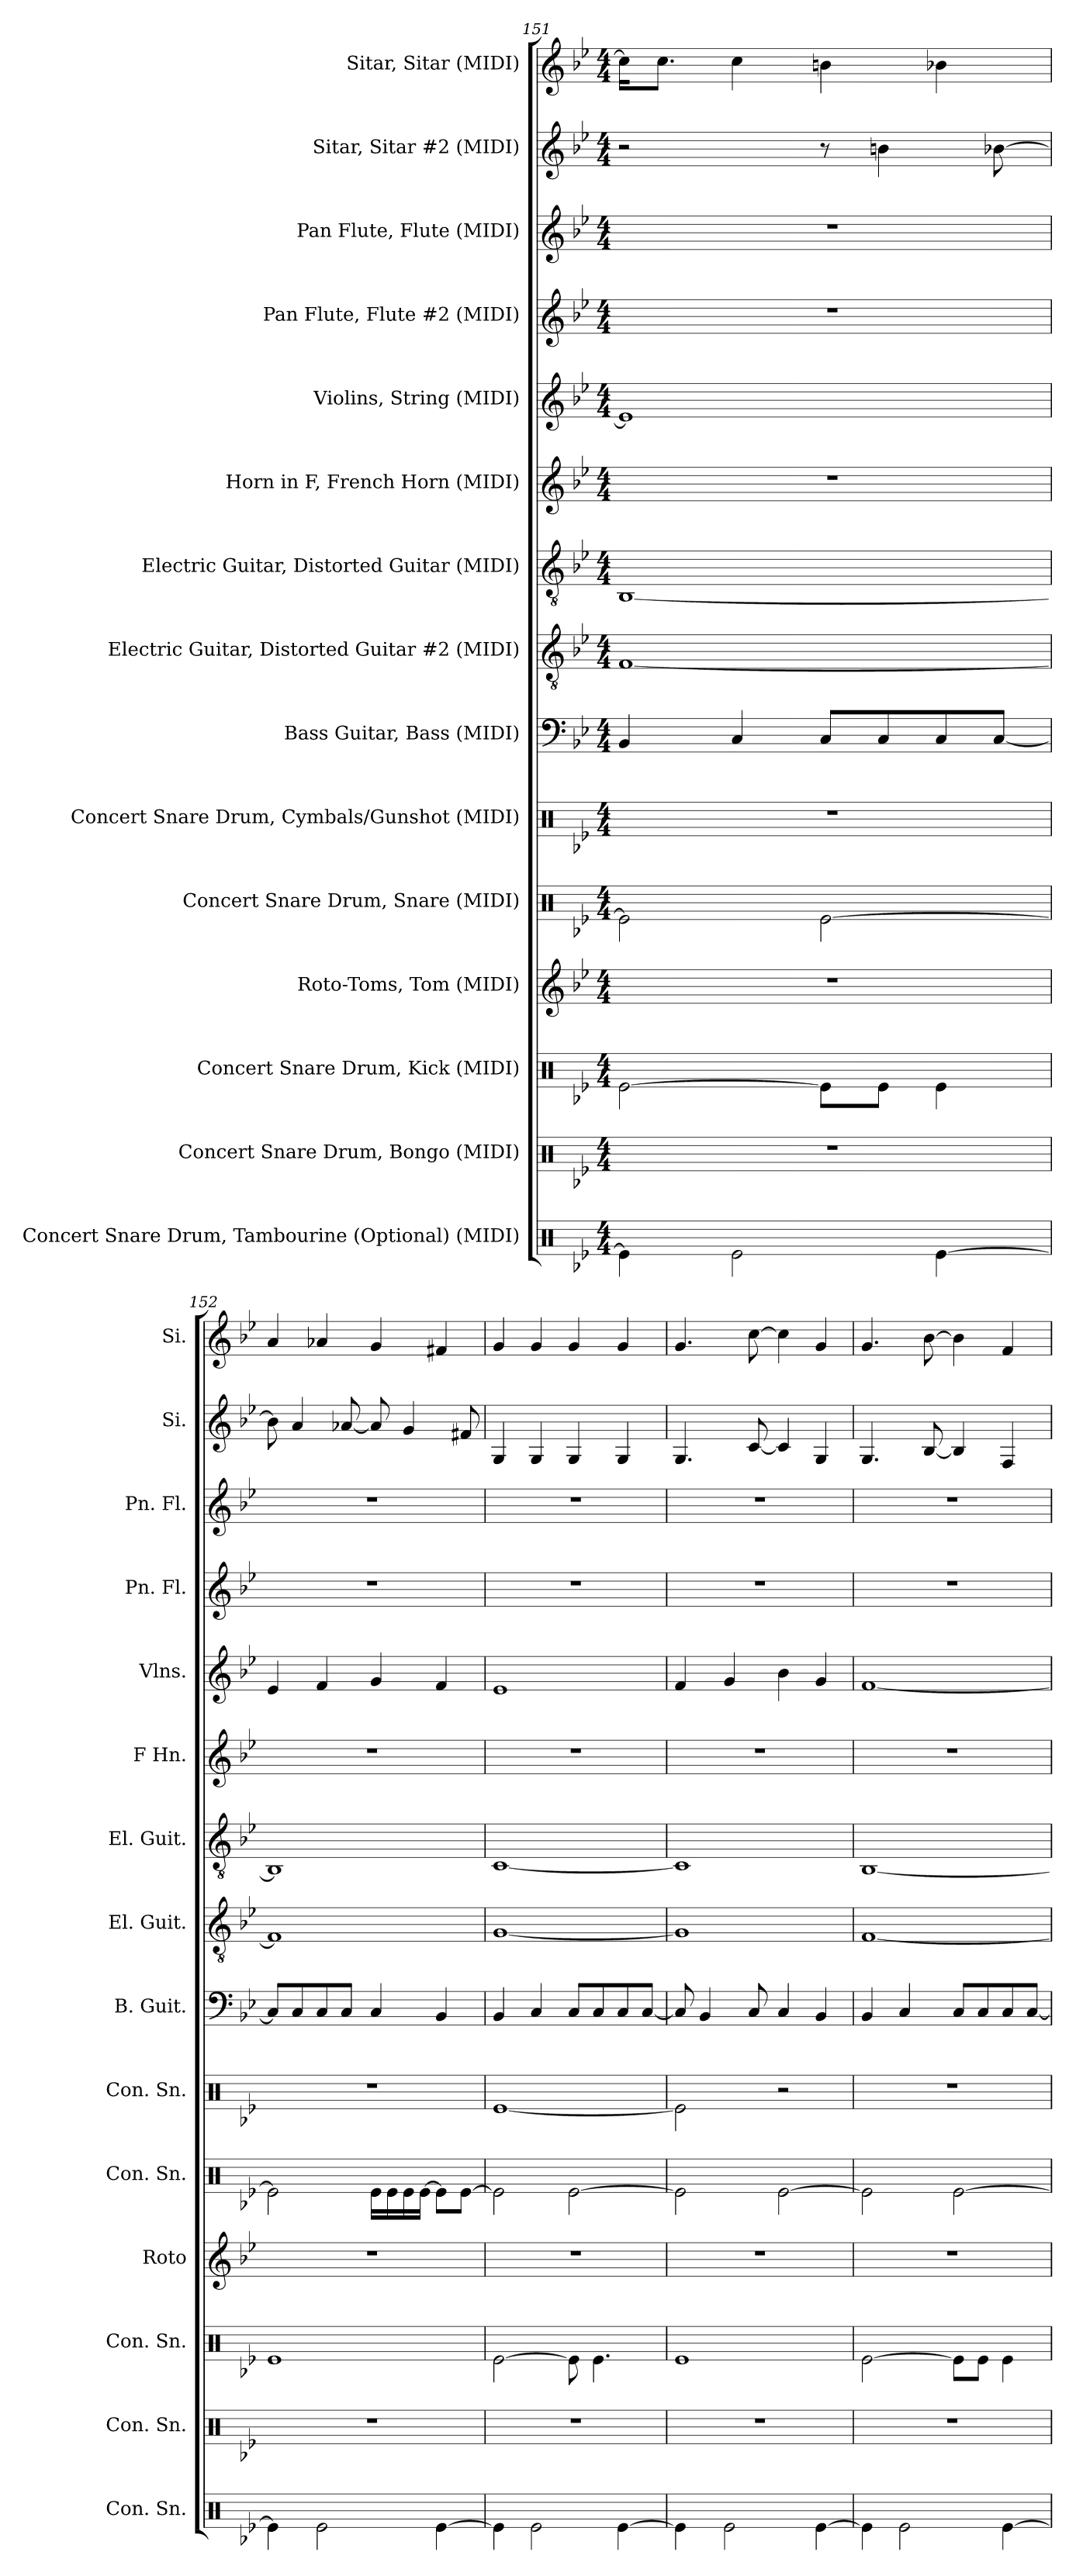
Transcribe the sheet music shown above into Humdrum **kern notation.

**kern	**kern	**kern	**kern	**kern	**kern	**kern	**kern	**kern	**kern	**kern	**kern	**kern	**kern	**kern
*part15	*part14	*part13	*part12	*part11	*part10	*part9	*part8	*part7	*part6	*part5	*part4	*part3	*part2	*part1
*staff15	*staff14	*staff13	*staff12	*staff11	*staff10	*staff9	*staff8	*staff7	*staff6	*staff5	*staff4	*staff3	*staff2	*staff1
*I"Concert Snare Drum, Tambourine (Optional) (MIDI)	*I"Concert Snare Drum, Bongo (MIDI)	*I"Concert Snare Drum, Kick (MIDI)	*I"Roto-Toms, Tom (MIDI)	*I"Concert Snare Drum, Snare (MIDI)	*I"Concert Snare Drum, Cymbals/Gunshot (MIDI)	*I"Bass Guitar, Bass (MIDI)	*I"Electric Guitar, Distorted Guitar #2 (MIDI)	*I"Electric Guitar, Distorted Guitar (MIDI)	*I"Horn in F, French Horn (MIDI)	*I"Violins, String (MIDI)	*I"Pan Flute, Flute #2 (MIDI)	*I"Pan Flute, Flute (MIDI)	*I"Sitar, Sitar #2 (MIDI)	*I"Sitar, Sitar (MIDI)
*I'Con. Sn.	*I'Con. Sn.	*I'Con. Sn.	*I'Roto	*I'Con. Sn.	*I'Con. Sn.	*I'B. Guit.	*I'El. Guit.	*I'El. Guit.	*I'F Hn.	*I'Vlns.	*I'Pn. Fl.	*I'Pn. Fl.	*I'Si.	*I'Si.
!!LO:PB:g=z
*clefX	*clefX	*clefX	*clefG2	*clefX	*clefX	*clefF4	*clefGv2	*clefGv2	*clefG2	*clefG2	*clefG2	*clefG2	*clefG2	*clefG2
*	*	*	*	*	*	*ITrd7c12	*	*	*ITrd4c7	*	*	*	*	*
*k[b-e-]	*k[b-e-]	*k[b-e-]	*k[b-e-]	*k[b-e-]	*k[b-e-]	*k[b-e-]	*k[b-e-]	*k[b-e-]	*k[b-e-a-]	*k[b-e-]	*k[b-e-]	*k[b-e-]	*k[b-e-]	*k[b-e-]
*M4/4	*M4/4	*M4/4	*M4/4	*M4/4	*M4/4	*M4/4	*M4/4	*M4/4	*M4/4	*M4/4	*M4/4	*M4/4	*M4/4	*M4/4
=151	=151	=151	=151	=151	=151	=151	=151	=151	=151	=151	=151	=151	=151	=151
4Re\]	1r	[2Re\	1r	2Re\]	1r	4BBB-/	[1F	[1BB-	1r	1e-]	1r	1r	2r	16cc\KL]
.	.	.	.	.	.	.	.	.	.	.	.	.	.	8.cc\J
2Re\	.	.	.	.	.	4CC/	.	.	.	.	.	.	.	4cc\
.	.	8Re\L]	.	[2Re\	.	8CC/L	.	.	.	.	.	.	8r	4bn\
.	.	8Re\J	.	.	.	8CC/	.	.	.	.	.	.	4bn\	.
[4Re\	.	4Re\	.	.	.	8CC/	.	.	.	.	.	.	.	4b-X\
.	.	.	.	.	.	[8CC/J	.	.	.	.	.	.	[8b-X\	.
=152	=152	=152	=152	=152	=152	=152	=152	=152	=152	=152	=152	=152	=152	=152
4Re\]	1r	1Re	1r	2Re\]	1r	8CC/L]	1F]	1BB-]	1r	4e-/	1r	1r	8b-\]	4a/
.	.	.	.	.	.	8CC/	.	.	.	.	.	.	4a/	.
2Re\	.	.	.	.	.	8CC/	.	.	.	4f/	.	.	.	4a-X/
.	.	.	.	.	.	8CC/J	.	.	.	.	.	.	[8a-X/	.
.	.	.	.	16Re\LL	.	4CC/	.	.	.	4g/	.	.	8a-/]	4g/
.	.	.	.	16Re\	.	.	.	.	.	.	.	.	.	.
.	.	.	.	16Re\	.	.	.	.	.	.	.	.	4g/	.
.	.	.	.	[16Re\JJ	.	.	.	.	.	.	.	.	.	.
[4Re\	.	.	.	8Re\L]	.	4BBB-/	.	.	.	4f/	.	.	.	4f#X/
.	.	.	.	[8Re\J	.	.	.	.	.	.	.	.	8f#X/	.
=153	=153	=153	=153	=153	=153	=153	=153	=153	=153	=153	=153	=153	=153	=153
4Re\]	1r	[2Re\	1r	2Re\]	[1Re	4BBB-/	[1G	[1C	1r	1e-	1r	1r	4G/	4g/
2Re\	.	.	.	.	.	4CC/	.	.	.	.	.	.	4G/	4g/
.	.	8Re\]	.	[2Re\	.	8CC/L	.	.	.	.	.	.	4G/	4g/
.	.	4.Re\	.	.	.	8CC/	.	.	.	.	.	.	.	.
[4Re\	.	.	.	.	.	8CC/	.	.	.	.	.	.	4G/	4g/
.	.	.	.	.	.	[8CC/J	.	.	.	.	.	.	.	.
=154	=154	=154	=154	=154	=154	=154	=154	=154	=154	=154	=154	=154	=154	=154
4Re\]	1r	1Re	1r	2Re\]	2Re\]	8CC/]	1G]	1C]	1r	4f/	1r	1r	4.G/	4.g/
.	.	.	.	.	.	4BBB-/	.	.	.	.	.	.	.	.
2Re\	.	.	.	.	.	.	.	.	.	4g/	.	.	.	.
.	.	.	.	.	.	8CC/	.	.	.	.	.	.	[8c/	[8cc\
.	.	.	.	[2Re\	2r	4CC/	.	.	.	4b-\	.	.	4c/]	4cc\]
[4Re\	.	.	.	.	.	4BBB-/	.	.	.	4g/	.	.	4G/	4g/
!!LO:PB:g=z
=155	=155	=155	=155	=155	=155	=155	=155	=155	=155	=155	=155	=155	=155	=155
4Re\]	1r	[2Re\	1r	2Re\]	1r	4BBB-/	[1F	[1BB-	1r	[1f	1r	1r	4.G/	4.g/
2Re\	.	.	.	.	.	4CC/	.	.	.	.	.	.	.	.
.	.	.	.	.	.	.	.	.	.	.	.	.	[8B-/	[8b-\
.	.	8Re\L]	.	[2Re\	.	8CC/L	.	.	.	.	.	.	4B-/]	4b-\]
.	.	8Re\J	.	.	.	8CC/	.	.	.	.	.	.	.	.
[4Re\	.	4Re\	.	.	.	8CC/	.	.	.	.	.	.	4F/	4f/
.	.	.	.	.	.	[8CC/J	.	.	.	.	.	.	.	.
=	=	=	=	=	=	=	=	=	=	=	=	=	=	=
*-	*-	*-	*-	*-	*-	*-	*-	*-	*-	*-	*-	*-	*-	*-
